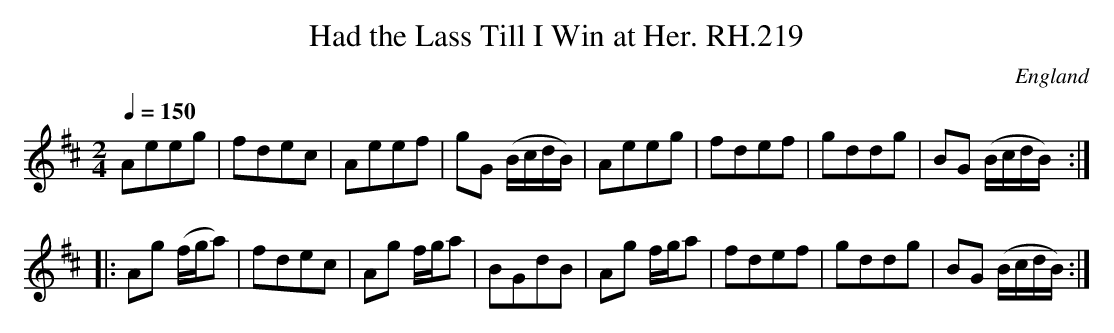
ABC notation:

X:1
T:Had the Lass Till I Win at Her. RH.219
O:England
M:2/4
L:1/8
Q:1/4=150
K:D
Aeeg|fdec|Aeef|gG (B/c/d/B/)|\
Aeeg|fdef|gddg|BG (B/c/d/B/):|
|:Ag (f/g/a)|fdec|Ag f/g/a|BGdB|\
Ag f/g/a|fdef|gddg|BG (B/c/d/B/):|
